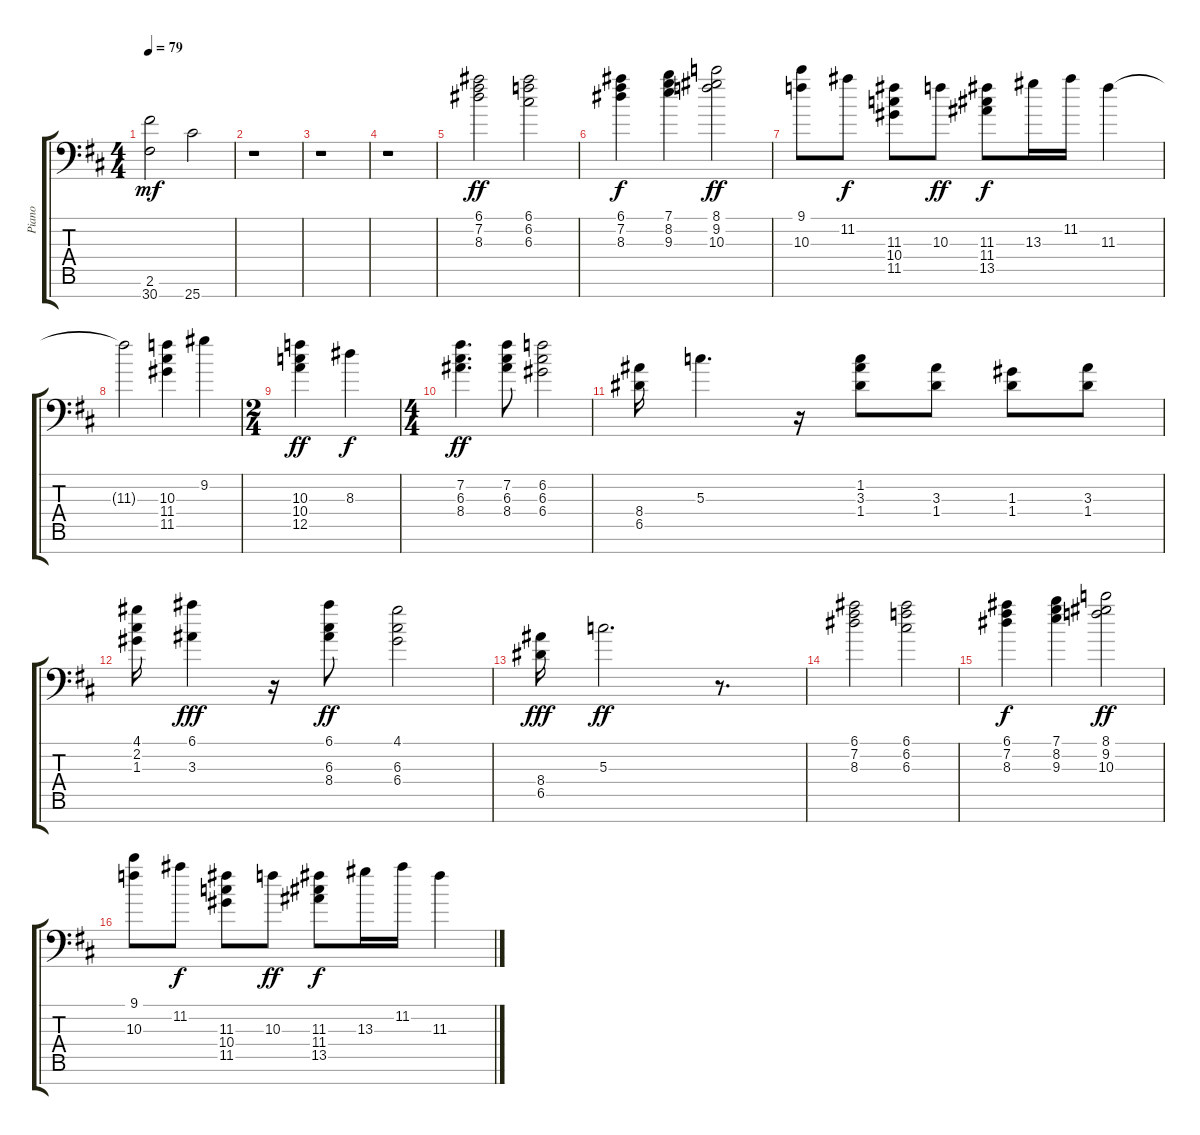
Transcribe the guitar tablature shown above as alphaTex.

\track ("Piano" "Piano") {instrument acousticguitarsteel}
\staff {score tabs}
\tuning (E4 B3 G3 D3 A2 E2 C-1) {hide}
\ts (4 4)
\tempo 79
\clef f4
\ks d
(2.6 30.7).2{dy mf} 25.7.2 |
r.1 |
r.1 |
r.1 |
(6.1 7.2 8.3).2{dy ff} (6.1 6.2 6.3).2 |
(6.1 7.2 8.3).4{dy f} (7.1 8.2 9.3).4 (8.1 9.2 10.3).2{dy ff} |
(9.1 10.3).8 11.2.8{dy f} (11.3 10.4 11.5).8 10.3.8{dy ff} (11.3 11.4 13.5).8{dy f} 13.3.16 11.2.16 11.3.4 |
11.3{t}.2 (10.3 11.4 11.5).4 9.2.4 |
\ts (2 4)
(10.3 10.4 12.5).4{dy ff} 8.3.4{dy f} |
\ts (4 4)
(7.2 6.3 8.4).4{d dy ff} (7.2 6.3 8.4).8 (6.2 6.3 6.4).2 |
(8.4 6.5).16 5.3.4{d} r.16 (1.2 3.3 1.4).8 (3.3 1.4).8 (1.3 1.4).8 (3.3 1.4).8 |
(4.1 2.2 1.3).16 (6.1 3.3).4{dy fff} r.16 (6.1 6.3 8.4).8{dy ff} (4.1 6.3 6.4).2 |
(8.4 6.5).16{dy fff} 5.3.2{d dy ff} r.8{d} |
(6.1 7.2 8.3).2 (6.1 6.2 6.3).2 |
(6.1 7.2 8.3).4{dy f} (7.1 8.2 9.3).4 (8.1 9.2 10.3).2{dy ff} |
(9.1 10.3).8 11.2.8{dy f} (11.3 10.4 11.5).8 10.3.8{dy ff} (11.3 11.4 13.5).8{dy f} 13.3.16 11.2.16 11.3.4
